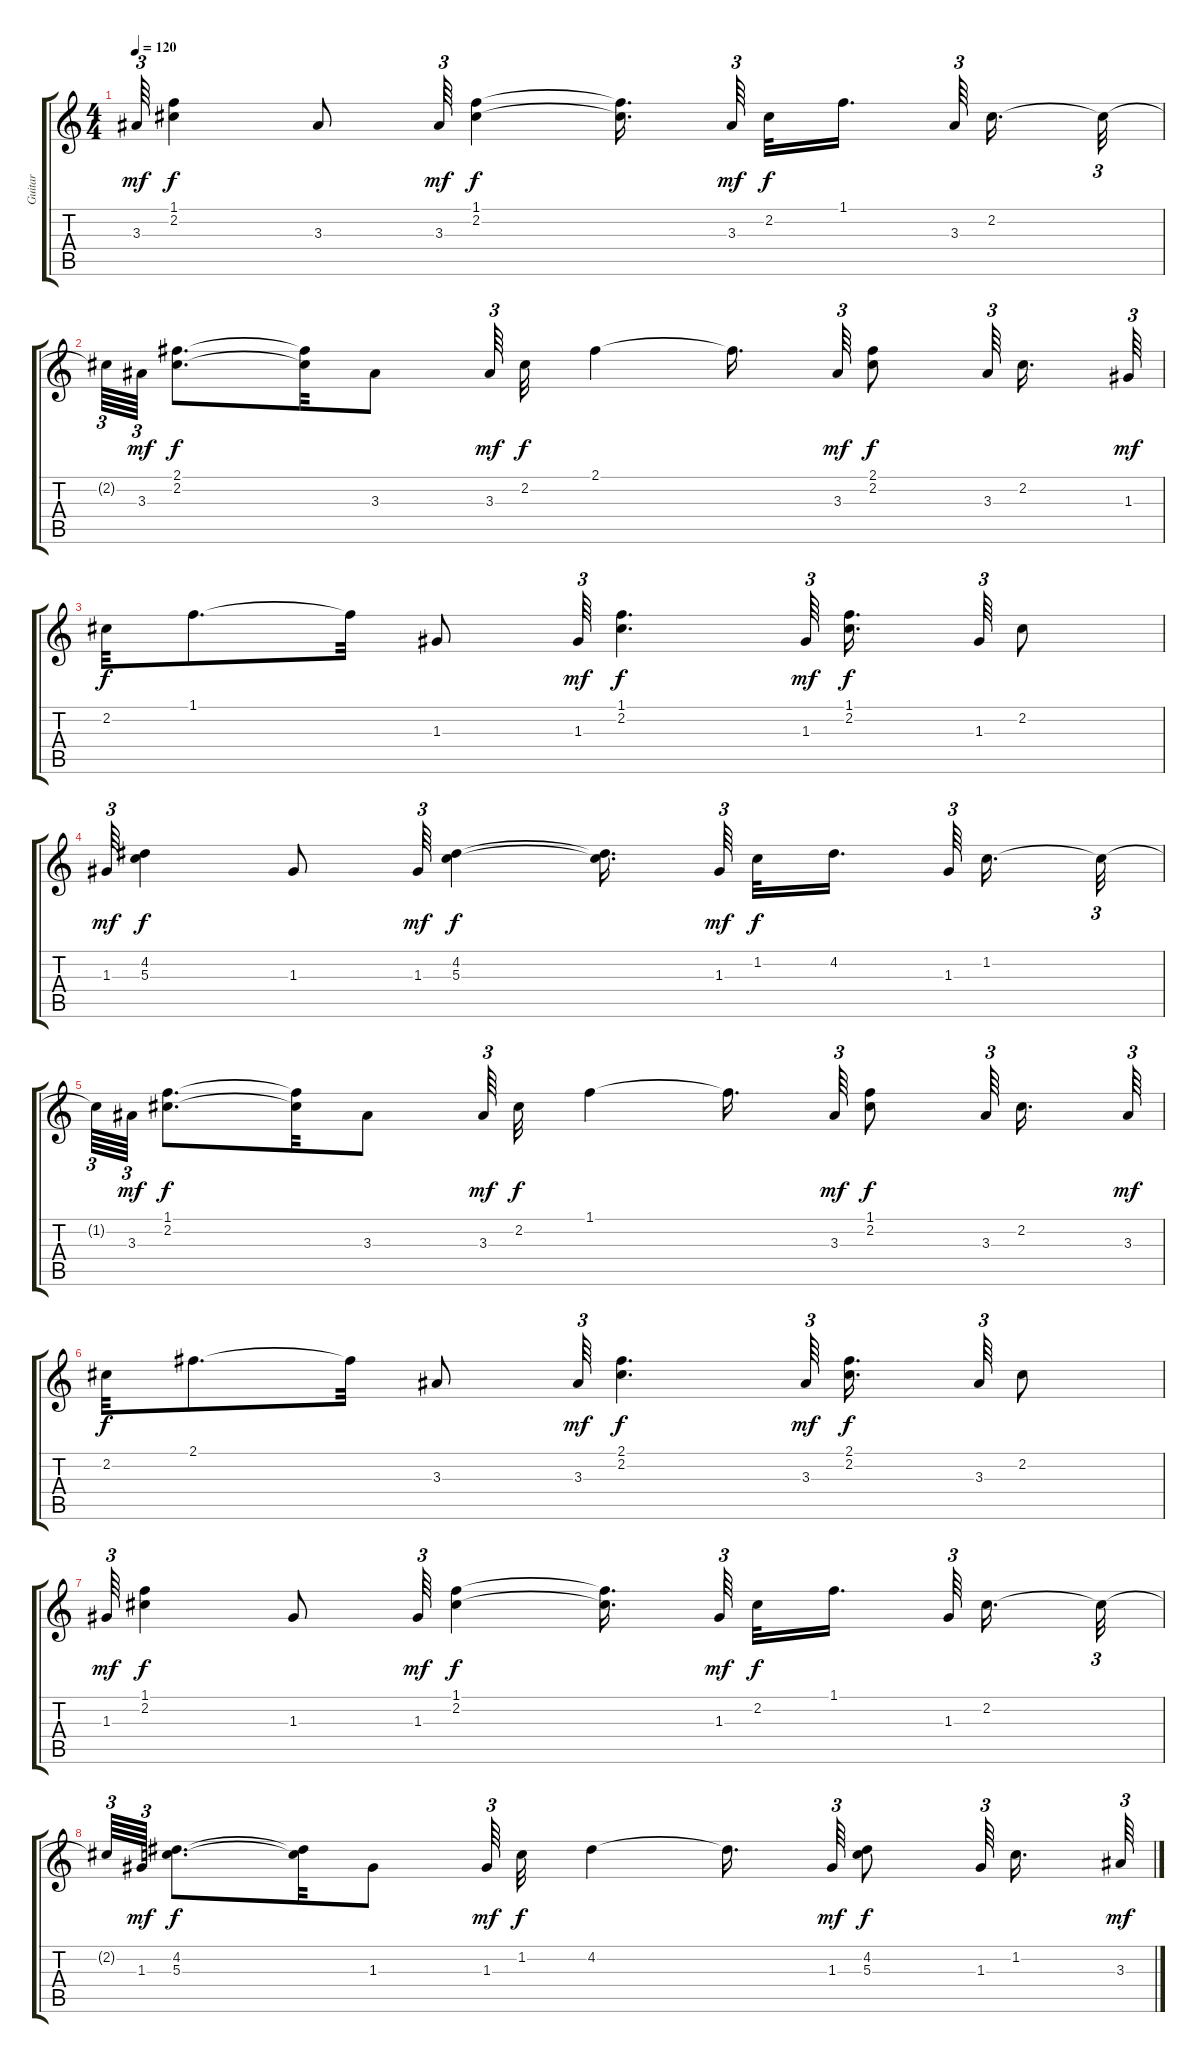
\track ("Guitar" "Guitar") {instrument electricguitarjazz}
\staff {score tabs}
\tuning (E4 B3 G3 D3 A2 E2) {hide}
\ts (4 4)
\tempo 120
\clef g2
\ks c
3.3.64{tu (3 2) dy mf} (1.1 2.2).4{dy f} 3.3.8 3.3.64{tu (3 2) dy mf} (1.1 2.2).4{dy f} (1.1{t} 2.2{t}).16{d} 3.3.64{tu (3 2) dy mf} 2.2.32{dy f} 1.1.16{d beam splitsecondary} 3.3.64{tu (3 2) beam splitsecondary} 2.2.16{d} 2.2{t}.32{tu (3 2)} |
2.2{t}.64{tu (3 2)} 3.3.64{tu (3 2) dy mf} (2.1 2.2).8{d dy f} (2.1{t} 2.2{t}).32 3.3.8 3.3.64{tu (3 2) dy mf} 2.2.32{dy f} 2.1.4 2.1{t}.16{d} 3.3.64{tu (3 2) dy mf} (2.1 2.2).8{dy f} 3.3.64{tu (3 2) beam splitsecondary} 2.2.16{d} 1.3.64{tu (3 2) dy mf} |
2.2.32{dy f} 1.1.8{d} 1.1{t}.32 1.3.8 1.3.64{tu (3 2) dy mf} (1.1 2.2).4{d dy f} 1.3.64{tu (3 2) dy mf beam splitsecondary} (1.1 2.2).16{d dy f beam splitsecondary} 1.3.64{tu (3 2)} 2.2.8 |
1.3.64{tu (3 2) dy mf} (4.2 5.3).4{dy f} 1.3.8 1.3.64{tu (3 2) dy mf} (4.2 5.3).4{dy f} (4.2{t} 5.3{t}).16{d} 1.3.64{tu (3 2) dy mf} 1.2.32{dy f} 4.2.16{d beam splitsecondary} 1.3.64{tu (3 2) beam splitsecondary} 1.2.16{d} 1.2{t}.32{tu (3 2)} |
1.2{t}.64{tu (3 2)} 3.3.64{tu (3 2) dy mf} (1.1 2.2).8{d dy f} (1.1{t} 2.2{t}).32 3.3.8 3.3.64{tu (3 2) dy mf} 2.2.32{dy f} 1.1.4 1.1{t}.16{d} 3.3.64{tu (3 2) dy mf} (1.1 2.2).8{dy f} 3.3.64{tu (3 2) beam splitsecondary} 2.2.16{d} 3.3.64{tu (3 2) dy mf} |
2.2.32{dy f} 2.1.8{d} 2.1{t}.32 3.3.8 3.3.64{tu (3 2) dy mf} (2.1 2.2).4{d dy f} 3.3.64{tu (3 2) dy mf beam splitsecondary} (2.1 2.2).16{d dy f beam splitsecondary} 3.3.64{tu (3 2)} 2.2.8 |
1.3.64{tu (3 2) dy mf} (1.1 2.2).4{dy f} 1.3.8 1.3.64{tu (3 2) dy mf} (1.1 2.2).4{dy f} (1.1{t} 2.2{t}).16{d} 1.3.64{tu (3 2) dy mf} 2.2.32{dy f} 1.1.16{d beam splitsecondary} 1.3.64{tu (3 2) beam splitsecondary} 2.2.16{d} 2.2{t}.32{tu (3 2)} |
2.2{t}.64{tu (3 2)} 1.3.64{tu (3 2) dy mf} (4.2 5.3).8{d dy f} (4.2{t} 5.3{t}).32 1.3.8 1.3.64{tu (3 2) dy mf} 1.2.32{dy f} 4.2.4 4.2{t}.16{d} 1.3.64{tu (3 2) dy mf} (4.2 5.3).8{dy f} 1.3.64{tu (3 2) beam splitsecondary} 1.2.16{d} 3.3.64{tu (3 2) dy mf}
